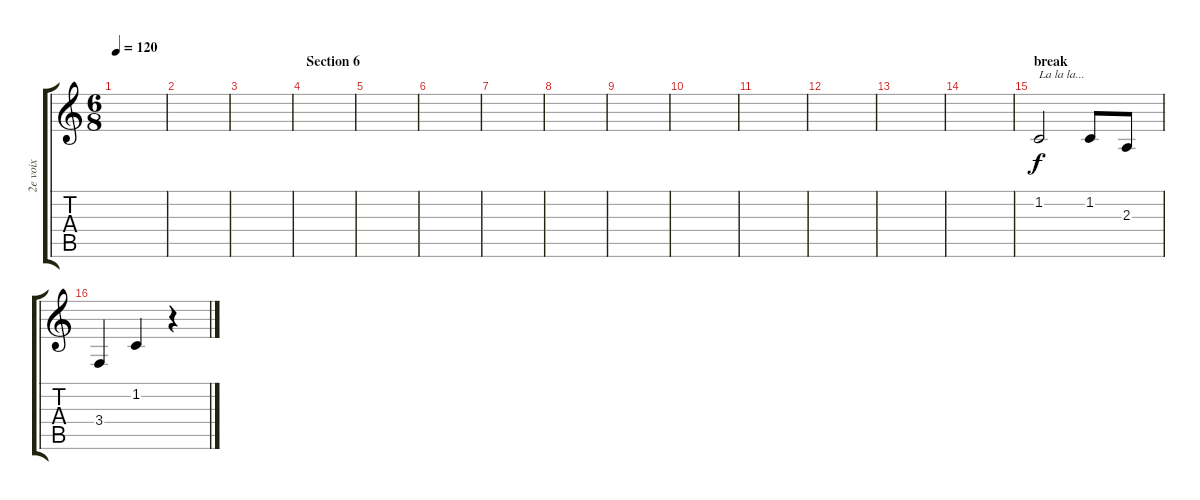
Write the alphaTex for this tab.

\track ("2e voix" "2e voix") {instrument altosax}
\staff {score tabs}
\tuning (E4 B3 G3 D3 A2 E2) {hide}
\ts (6 8)
\tempo 120
\clef g2
\ks c
|
|
|
\section ("" "Section 6")
|
|
|
|
|
|
|
|
|
|
|
\section ("" "break")
1.2.2{txt "La la la..."} 1.2.8 2.3.8 |
3.4.4 1.2.4 r.4
